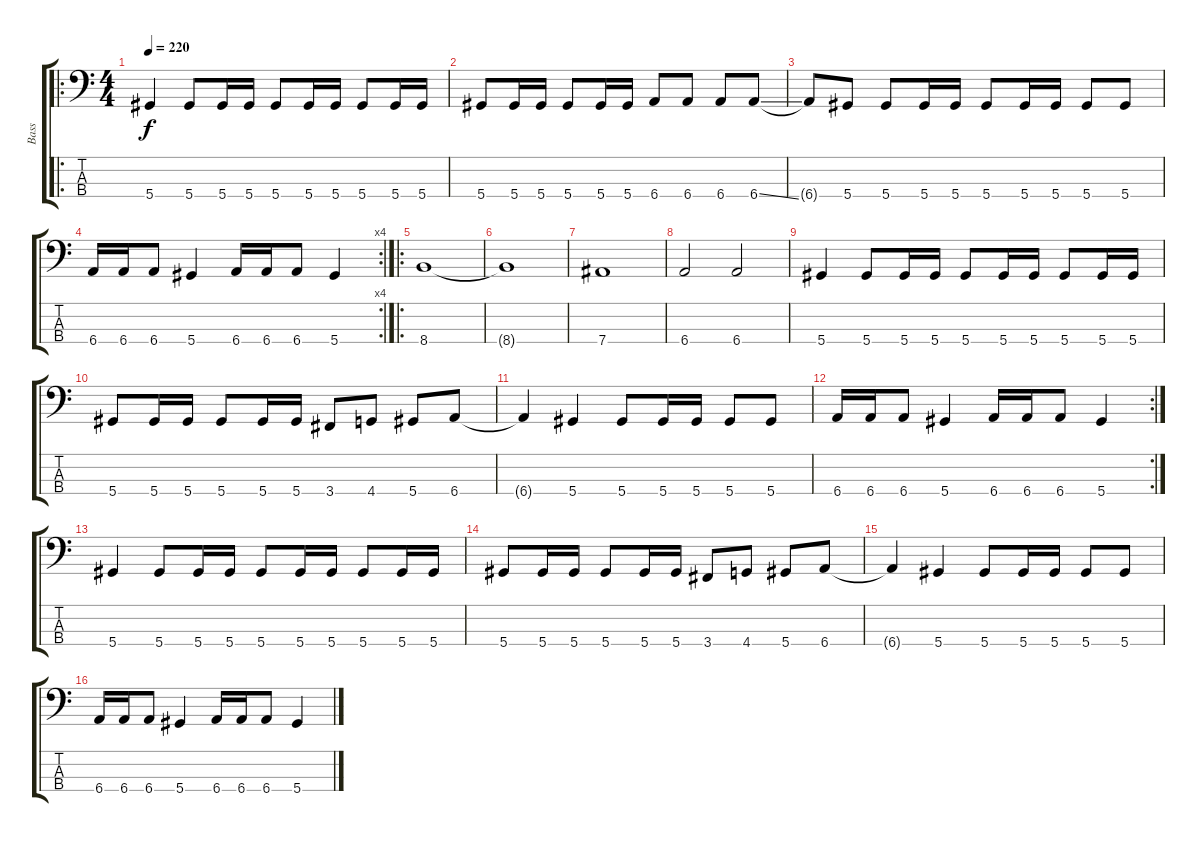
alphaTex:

\track ("Bass" "Bass") {instrument electricbassfinger}
\staff {score tabs}
\tuning (Gb2 Db2 Ab1 Eb1) {hide}
\ro
\ts (4 4)
\tempo 220
\clef f4
\ks c
5.4.4{dy f} 5.4.8 5.4.16 5.4.16 5.4.8 5.4.16 5.4.16 5.4.8 5.4.16 5.4.16 |
5.4.8 5.4.16 5.4.16 5.4.8 5.4.16 5.4.16 6.4.8 6.4.8 6.4.8 6.4{ss}.8 |
6.4{t}.8 5.4.8 5.4.8 5.4.16 5.4.16 5.4.8 5.4.16 5.4.16 5.4.8 5.4.8 |
\rc 4
6.4.16 6.4.16 6.4.8 5.4.4 6.4.16 6.4.16 6.4.8 5.4.4 |
\ro
8.4.1 |
8.4{t}.1 |
7.4.1 |
6.4.2 6.4.2 |
5.4.4 5.4.8 5.4.16 5.4.16 5.4.8 5.4.16 5.4.16 5.4.8 5.4.16 5.4.16 |
5.4.8 5.4.16 5.4.16 5.4.8 5.4.16 5.4.16 3.4.8 4.4.8 5.4.8 6.4.8 |
6.4{t}.4 5.4.4 5.4.8 5.4.16 5.4.16 5.4.8 5.4.8 |
\rc 2
6.4.16 6.4.16 6.4.8 5.4.4 6.4.16 6.4.16 6.4.8 5.4.4 |
5.4.4 5.4.8 5.4.16 5.4.16 5.4.8 5.4.16 5.4.16 5.4.8 5.4.16 5.4.16 |
5.4.8 5.4.16 5.4.16 5.4.8 5.4.16 5.4.16 3.4.8 4.4.8 5.4.8 6.4.8 |
6.4{t}.4 5.4.4 5.4.8 5.4.16 5.4.16 5.4.8 5.4.8 |
6.4.16 6.4.16 6.4.8 5.4.4 6.4.16 6.4.16 6.4.8 5.4.4
